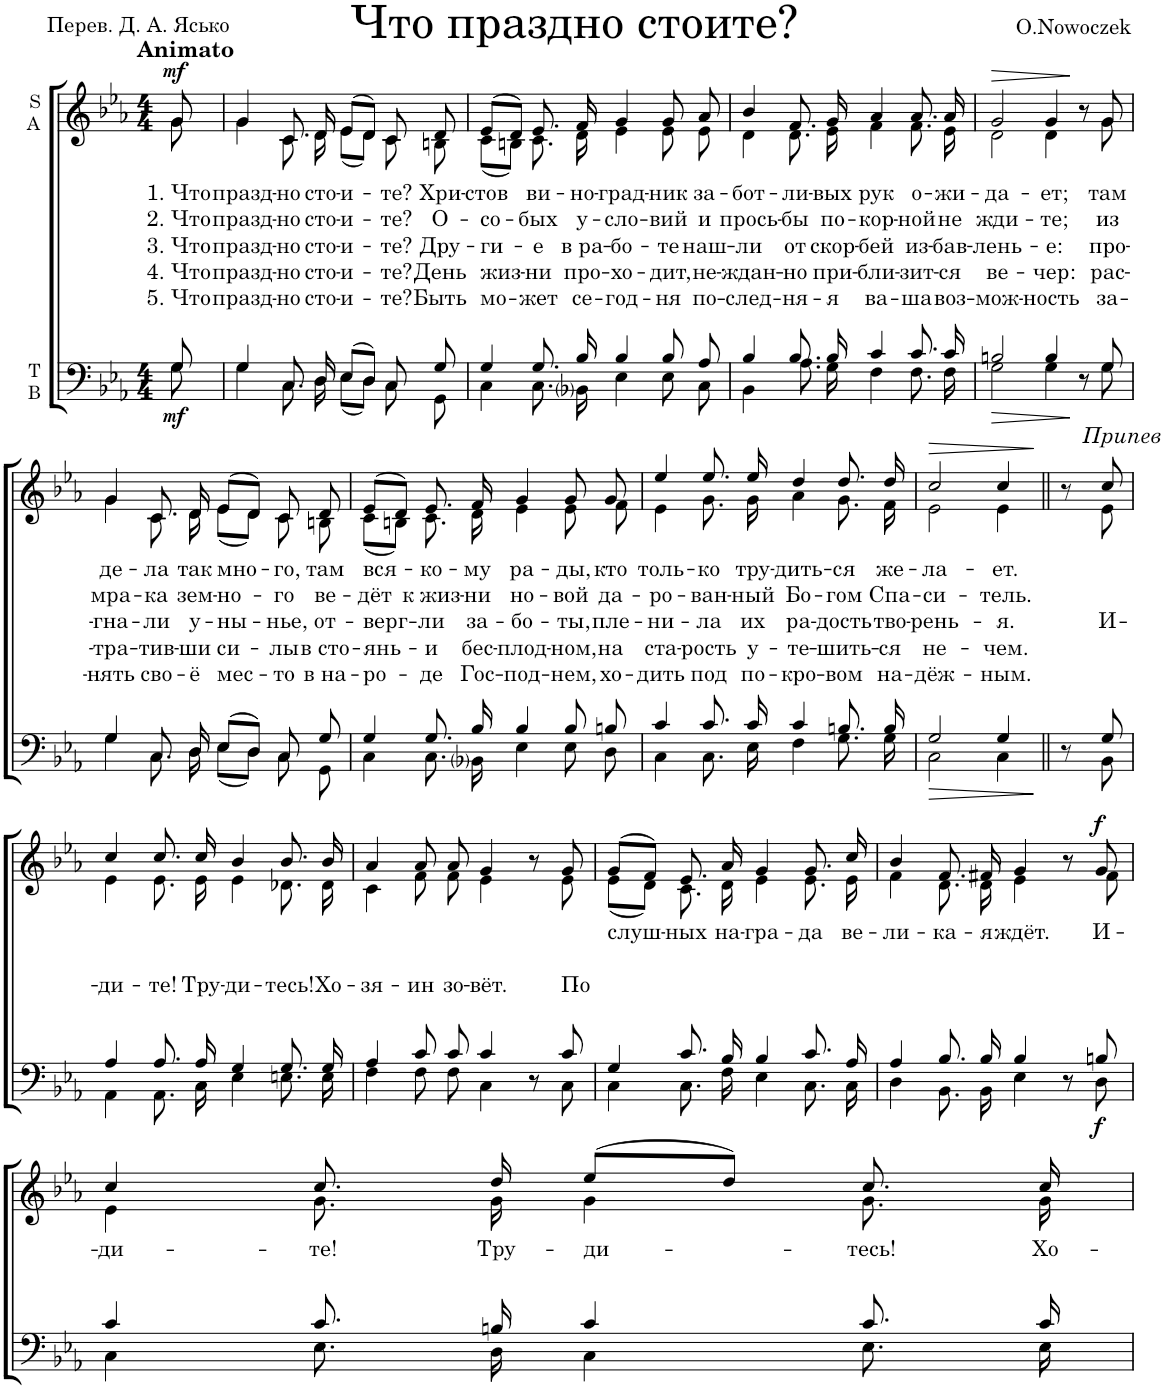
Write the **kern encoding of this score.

**kern	**dynam	**kern	**text	**text	**text	**text	**text	**dynam
*part2	*part2	*part1	*part1	*part1	*part1	*part1	*part1	*part1
*staff2	*staff2	*staff1	*staff1	*staff1	*staff1	*staff1	*staff1	*staff1
*I"T B	*	*I"S A	*	*	*	*	*	*
*clefF4	*	*clefG2	*	*	*	*	*	*
*k[b-e-a-]	*	*k[b-e-a-]	*	*	*	*	*	*
*M4/4	*	*M4/4	*	*	*	*	*	*
=	=	=	=	=	=	=	=	=
*^	*	*	*	*	*	*	*	*
!	!	!	!LO:TX:a:B:t=Animato	!	!	!	!	!	!
!	!	!LO:DY:b	!	!LO:LY:b	!LO:LY:b	!LO:LY:b	!LO:LY:b	!LO:LY:b	!LO:DY:a
*	*	*	*^	*	*	*	*	*	*
8G/	8G\	mf	8g/	8g\	1. Что	2. Что	3. Что	4. Что	5. Что	mf
=1	=1	=1	=1	=1	=1	=1	=1	=1	=1	=1
!	!	!	!	!	!LO:LY:b	!LO:LY:b	!LO:LY:b	!LO:LY:b	!LO:LY:b	!
4G/	4G\	.	4g/	4g\	празд-	празд-	празд-	празд-	празд-	.
!	!	!	!	!	!LO:LY:b	!LO:LY:b	!LO:LY:b	!LO:LY:b	!LO:LY:b	!
8.C/	8.C\	.	8.c/	8.c\	-но	-но	-но	-но	-но	.
!	!	!	!	!	!LO:LY:b	!LO:LY:b	!LO:LY:b	!LO:LY:b	!LO:LY:b	!
16D/	16D\	.	16d/	16d\	сто-	сто-	сто-	сто-	сто-	.
!	!	!	!	!	!LO:LY:b	!LO:LY:b	!LO:LY:b	!LO:LY:b	!LO:LY:b	!
(8E-/L	(8E-\L	.	(8e-/L	(8e-\L	и-	-и-	-и-	-и-	-и-	.
8D/J)	8D\J)	.	8d/J)	8d\J)	.	.	.	.	.	.
!	!	!	!	!	!LO:LY:b	!LO:LY:b	!LO:LY:b	!LO:LY:b	!LO:LY:b	!
8C/	8C\	.	8c/	8c\	-те?	-те?	-те?	-те?	-те?	.
!	!	!	!	!	!LO:LY:b	!LO:LY:b	!LO:LY:b	!LO:LY:b	!LO:LY:b	!
8G/	8GG\	.	8d/	8Bn\	Хри-	О-	Дру-	День	Быть	.
=2	=2	=2	=2	=2	=2	=2	=2	=2	=2	=2
!	!	!	!	!	!LO:LY:b	!LO:LY:b	!LO:LY:b	!LO:LY:b	!LO:LY:b	!
4G/	4C\	.	(8e-/L	(8c\L	-стов	-со-	-ги-	жиз-	мо-	.
.	.	.	8d/J)	8Bn\J)	.	.	.	.	.	.
!	!	!	!	!	!LO:LY:b	!LO:LY:b	!LO:LY:b	!LO:LY:b	!LO:LY:b	!
8.G/	8.C\	.	8.e-/	8.c\	ви-	-бых	-е	-ни	-жет	.
!	!	!	!	!	!LO:LY:b	!LO:LY:b	!LO:LY:b	!LO:LY:b	!LO:LY:b	!
16B-/	16BB-i\	.	16f/	16d\	-но-	у-	в ра-	про-	се-	.
!	!	!	!	!	!LO:LY:b	!LO:LY:b	!LO:LY:b	!LO:LY:b	!LO:LY:b	!
4B-/	4E-\	.	4g/	4e-\	-град-	-сло-	-бо-	-хо-	-год-	.
!	!	!	!	!	!LO:LY:b	!LO:LY:b	!LO:LY:b	!LO:LY:b	!LO:LY:b	!
8B-/	8E-\	.	8g/	8e-\	-ник	-вий	-те	-дит,	-ня	.
!	!	!	!	!	!LO:LY:b	!LO:LY:b	!LO:LY:b	!LO:LY:b	!LO:LY:b	!
8A-/	8C\	.	8a-/	8e-\	за-	и	наш-	не-	по-	.
=3	=3	=3	=3	=3	=3	=3	=3	=3	=3	=3
!	!	!	!	!	!LO:LY:b	!LO:LY:b	!LO:LY:b	!LO:LY:b	!LO:LY:b	!
4B-/	4BB-\	.	4b-/	4d\	-бот-	прось-	-ли	ждан-	-след-	.
!	!	!	!	!	!LO:LY:b	!LO:LY:b	!LO:LY:b	!LO:LY:b	!LO:LY:b	!
8.B-/	8.A-\	.	8.f/	8.d\	-ли-	-бы	от	-но	-ня-	.
!	!	!	!	!	!LO:LY:b	!LO:LY:b	!LO:LY:b	!LO:LY:b	!LO:LY:b	!
16B-/	16G\	.	16g/	16e-\	-вых	по-	скор-	при-	-я	.
!	!	!	!	!	!LO:LY:b	!LO:LY:b	!LO:LY:b	!LO:LY:b	!LO:LY:b	!
4c/	4F\	.	4a-/	4f\	рук	-кор-	-бей	-бли-	ва-	.
!	!	!	!	!	!LO:LY:b	!LO:LY:b	!LO:LY:b	!LO:LY:b	!LO:LY:b	!
8.c/	8.F\	.	8.a-/	8.f\	о-	-ной	из-	-зит-	-ша	.
!	!	!	!	!	!LO:LY:b	!LO:LY:b	!LO:LY:b	!LO:LY:b	!LO:LY:b	!
16c/	16F\	.	16a-/	16e-\	-жи-	не	-бав-	-ся	воз-	.
=4	=4	=4	=4	=4	=4	=4	=4	=4	=4	=4
!	!	!LO:HP:b	!	!	!LO:LY:b	!LO:LY:b	!LO:LY:b	!LO:LY:b	!LO:LY:b	!LO:HP:b
2Bn/	2G\	>	2g/	2d\	-да-	жди-	-лень-	ве-	-мож-	>
!	!	!	!	!	!LO:LY:b	!LO:LY:b	!LO:LY:b	!LO:LY:b	!LO:LY:b	!
4B/	4G\	.	4g/	4d\	-ет;	-те;	-е:	-чер:	-ность	.
8r	8r	]	8r	8r	.	.	.	.	.	]
!	!	!	!	!	!LO:LY:b	!LO:LY:b	!LO:LY:b	!LO:LY:b	!LO:LY:b	!
8G/	8G\	.	8g/	8g\	там	из	про-	рас-	за-	.
!!LO:LB:g=z	!!
=5	=5	=5	=5	=5	=5	=5	=5	=5	=5	=5
!	!	!	!	!	!LO:LY:b	!LO:LY:b	!LO:LY:b	!LO:LY:b	!LO:LY:b	!
4G/	4G\	.	4g/	4g\	де-	мра-	-гна-	-тра-	-нять	.
!	!	!	!	!	!LO:LY:b	!LO:LY:b	!LO:LY:b	!LO:LY:b	!LO:LY:b	!
8.C/	8.C\	.	8.c/	8.c\	-ла	-ка	-ли	-тив-	сво-	.
!	!	!	!	!	!LO:LY:b	!LO:LY:b	!LO:LY:b	!LO:LY:b	!LO:LY:b	!
16D/	16D\	.	16d/	16d\	так	зем-	у-	-ши	-ё	.
!	!	!	!	!	!LO:LY:b	!LO:LY:b	!LO:LY:b	!LO:LY:b	!LO:LY:b	!
(8E-/L	(8E-\L	.	(8e-/L	(8e-\L	мно-	-но-	-ны-	си-	мес-	.
8D/J)	8D\J)	.	8d/J)	8d\J)	.	.	.	.	.	.
!	!	!	!	!	!LO:LY:b	!LO:LY:b	!LO:LY:b	!LO:LY:b	!LO:LY:b	!
8C/	8C\	.	8c/	8c\	-го,	-го	-нье,	-лы	-то	.
!	!	!	!	!	!LO:LY:b	!LO:LY:b	!LO:LY:b	!LO:LY:b	!LO:LY:b	!
8G/	8GG\	.	8d/	8Bn\	там	ве-	от-	в сто-	в на-	.
=6	=6	=6	=6	=6	=6	=6	=6	=6	=6	=6
!	!	!	!	!	!LO:LY:b	!LO:LY:b	!LO:LY:b	!LO:LY:b	!LO:LY:b	!
4G/	4C\	.	(8e-/L	(8c\L	вся-	-дёт	-верг-	-янь-	-ро-	.
.	.	.	8d/J)	8Bn\J)	.	.	.	.	.	.
!	!	!	!	!	!LO:LY:b	!LO:LY:b	!LO:LY:b	!LO:LY:b	!LO:LY:b	!
8.G/	8.C\	.	8.e-/	8.c\	-ко-	к жиз-	-ли	-и	-де	.
!	!	!	!	!	!LO:LY:b	!LO:LY:b	!LO:LY:b	!LO:LY:b	!LO:LY:b	!
16B-/	16BB-i\	.	16f/	16d\	му	-ни	за-	бес-	Гос-	.
!	!	!	!	!	!LO:LY:b	!LO:LY:b	!LO:LY:b	!LO:LY:b	!LO:LY:b	!
4B-/	4E-\	.	4g/	4e-\	ра-	но-	-бо-	-плод-	-под-	.
!	!	!	!	!	!LO:LY:b	!LO:LY:b	!LO:LY:b	!LO:LY:b	!LO:LY:b	!
8B-/	8E-\	.	8g/	8e-\	-ды,	-вой	-ты,	-ном,	-нем,	.
!	!	!	!	!	!LO:LY:b	!LO:LY:b	!LO:LY:b	!LO:LY:b	!LO:LY:b	!
8Bn/	8D\	.	8g/	8f\	кто	да-	пле-	на	хо-	.
=7	=7	=7	=7	=7	=7	=7	=7	=7	=7	=7
!	!	!	!	!	!LO:LY:b	!LO:LY:b	!LO:LY:b	!LO:LY:b	!LO:LY:b	!
4c/	4C\	.	4ee-/	4e-\	толь-	-ро-	-ни-	ста-	-дить	.
!	!	!	!	!	!LO:LY:b	!LO:LY:b	!LO:LY:b	!LO:LY:b	!LO:LY:b	!
8.c/	8.C\	.	8.ee-/	8.g\	-ко	-ван-	-ла	-рость	под	.
!	!	!	!	!	!LO:LY:b	!LO:LY:b	!LO:LY:b	!LO:LY:b	!LO:LY:b	!
16c/	16E-\	.	16ee-/	16g\	тру-	-ный	их	у-	по-	.
!	!	!	!	!	!LO:LY:b	!LO:LY:b	!LO:LY:b	!LO:LY:b	!LO:LY:b	!
4c/	4F\	.	4dd/	4a-\	-дить-	Бо-	ра-	-те-	-кро-	.
!	!	!	!	!	!LO:LY:b	!LO:LY:b	!LO:LY:b	!LO:LY:b	!LO:LY:b	!
8.Bn/	8.G\	.	8.dd/	8.g\	-ся	-гом	-дость	-шить-	-вом	.
!	!	!	!	!	!LO:LY:b	!LO:LY:b	!LO:LY:b	!LO:LY:b	!LO:LY:b	!
16B/	16G\	.	16dd/	16f\	же-	Спа-	тво-	-ся	на-	.
=8	=8	=8	=8	=8	=8	=8	=8	=8	=8	=8
!	!	!LO:HP:b	!	!	!LO:LY:b	!LO:LY:b	!LO:LY:b	!LO:LY:b	!LO:LY:b	!LO:HP:b
2G/	2C\	>	2cc/	2e-\	-ла-	-си-	-рень-	не-	-дёж-	>
!	!	!	!	!	!LO:LY:b	!LO:LY:b	!LO:LY:b	!LO:LY:b	!LO:LY:b	!
4G/	4C\	.	4cc/	4e-\	-ет.	-тель.	-я.	-чем.	-ным.	.
*v	*v	*	*	*	*	*	*	*	*	*
*	*	*v	*v	*	*	*	*	*	*
.	]	.	.	.	.	.	.	]
=9||	=9||	=9||	=9||	=9||	=9||	=9||	=9||	=9||
*^	*	*^	*	*	*	*	*	*
8r	8ryy	.	8r	8ryy	.	.	.	.	.	.
!	!	!	!LO:TX:a:i:t=Припев	!	!	!	!	!	!	!
!	!	!	!	!	!	!	!LO:LY:b	!	!	!
8G/	8BB-\	.	8cc/	8e-\	.	.	И-	.	.	.
!!LO:LB:g=z	!!
=10	=10	=10	=10	=10	=10	=10	=10	=10	=10	=10
!	!	!	!	!	!	!	!LO:LY:b	!	!	!
4A-/	4AA-\	.	4cc/	4e-\	.	.	-ди-	.	.	.
!	!	!	!	!	!	!	!LO:LY:b	!	!	!
8.A-/	8.AA-\	.	8.cc/	8.e-\	.	.	-те!	.	.	.
!	!	!	!	!	!	!	!LO:LY:b	!	!	!
16A-/	16C\	.	16cc/	16e-\	.	.	Тру-	.	.	.
!	!	!	!	!	!	!	!LO:LY:b	!	!	!
4G/	4E-\	.	4b-/	4e-\	.	.	-ди-	.	.	.
!	!	!	!	!	!	!	!LO:LY:b	!	!	!
8.G/	8.En\	.	8.b-/	8.d-X\	.	.	-тесь!	.	.	.
!	!	!	!	!	!	!	!LO:LY:b	!	!	!
16G/	16E\	.	16b-/	16d-\	.	.	Хо-	.	.	.
=11	=11	=11	=11	=11	=11	=11	=11	=11	=11	=11
!	!	!	!	!	!	!	!LO:LY:b	!	!	!
4A-/	4F\	.	4a-/	4c\	.	.	-зя-	.	.	.
!	!	!	!	!	!	!	!LO:LY:b	!	!	!
8c/	8F\	.	8a-/	8f\	.	.	-ин	.	.	.
!	!	!	!	!	!	!	!LO:LY:b	!	!	!
8c/	8F\	.	8a-/	8f\	.	.	зо-	.	.	.
!	!	!	!	!	!	!	!LO:LY:b	!	!	!
4c/	4C\	.	4g/	4e-\	.	.	-вёт.	.	.	.
8r	8r	.	8r	8r	.	.	.	.	.	.
!	!	!	!	!	!	!	!LO:LY:b	!	!	!
8c/	8C\	.	8g/	8e-\	.	.	По-	.	.	.
=12	=12	=12	=12	=12	=12	=12	=12	=12	=12	=12
!	!	!	!	!	!LO:LY:b	!	!	!	!	!
4G/	4C\	.	(8g/L	(8e-\L	-слуш-	.	.	.	.	.
.	.	.	8f/J)	8d\J)	.	.	.	.	.	.
!	!	!	!	!	!LO:LY:b	!	!	!	!	!
8.c/	8.C\	.	8.e-/	8.c\	-ных	.	.	.	.	.
!	!	!	!	!	!LO:LY:b	!	!	!	!	!
16B-/	16F\	.	16a-/	16d\	на-	.	.	.	.	.
!	!	!	!	!	!LO:LY:b	!	!	!	!	!
4B-/	4E-\	.	4g/	4e-\	-гра-	.	.	.	.	.
!	!	!	!	!	!LO:LY:b	!	!	!	!	!
8.c/	8.C\	.	8.g/	8.e-\	-да	.	.	.	.	.
!	!	!	!	!	!LO:LY:b	!	!	!	!	!
16A-/	16C\	.	16cc/	16e-\	ве-	.	.	.	.	.
=13	=13	=13	=13	=13	=13	=13	=13	=13	=13	=13
!	!	!	!	!	!LO:LY:b	!	!	!	!	!
4A-/	4D\	.	4b-/	4f\	-ли-	.	.	.	.	.
!	!	!	!	!	!LO:LY:b	!	!	!	!	!
8.B-/	8.BB-\	.	8.f/	8.d\	-ка-	.	.	.	.	.
!	!	!	!	!	!LO:LY:b	!	!	!	!	!
16B-/	16BB-\	.	16f#X/	16d\	-я	.	.	.	.	.
!	!	!	!	!	!LO:LY:b	!	!	!	!	!
4B-/	4E-\	.	4g/	4e-\	ждёт.	.	.	.	.	.
8r	8r	.	8r	8r	.	.	.	.	.	.
!	!	!LO:DY:b	!	!	!LO:LY:b	!	!	!	!	!LO:DY:a
8Bn/	8D\	f	8g/	8f#\	И-	.	.	.	.	f
!!LO:LB:g=z	!!
=14	=14	=14	=14	=14	=14	=14	=14	=14	=14	=14
!	!	!	!	!	!LO:LY:b	!	!	!	!	!
4c/	4C\	.	4cc/	4e-\	-ди-	.	.	.	.	.
!	!	!	!	!	!LO:LY:b	!	!	!	!	!
8.c/	8.E-\	.	8.cc/	8.g\	-те!	.	.	.	.	.
!	!	!	!	!	!LO:LY:b	!	!	!	!	!
16Bn/	16D\	.	16dd/	16g\	Тру-	.	.	.	.	.
!	!	!	!	!	!LO:LY:b	!	!	!	!	!
4c/	4C\	.	(8ee-/L	4g\	-ди-	.	.	.	.	.
.	.	.	8dd/J)	.	.	.	.	.	.	.
!	!	!	!	!	!LO:LY:b	!	!	!	!	!
8.c/	8.E-\	.	8.cc/	8.g\	-тесь!	.	.	.	.	.
!	!	!	!	!	!LO:LY:b	!	!	!	!	!
16c/	16E-\	.	16cc/	16g\	Хо-	.	.	.	.	.
*v	*v	*	*	*	*	*	*	*	*	*
*	*	*v	*v	*	*	*	*	*	*
=	=	=	=	=	=	=	=	=
*-	*-	*-	*-	*-	*-	*-	*-	*-
